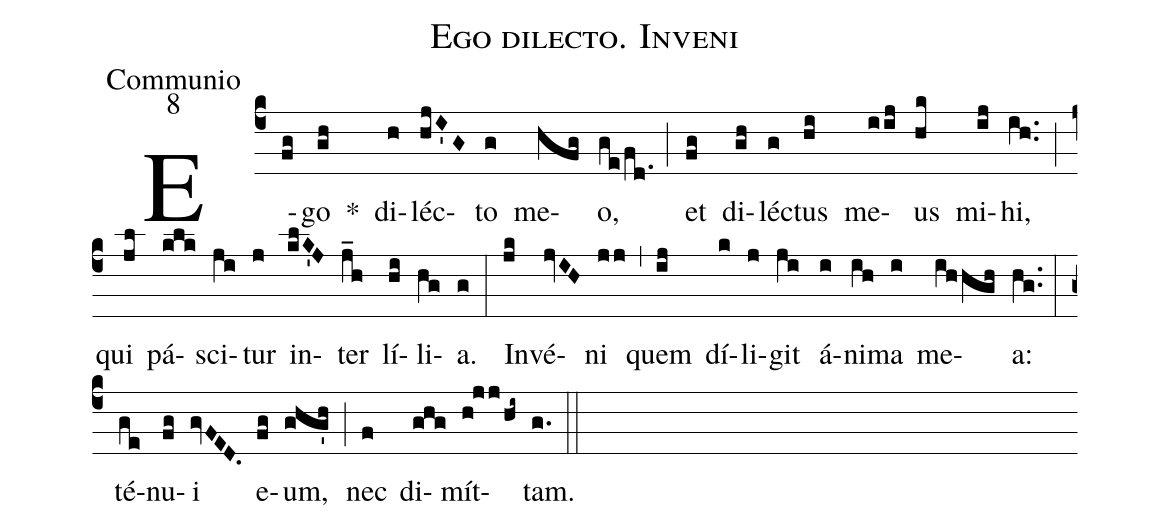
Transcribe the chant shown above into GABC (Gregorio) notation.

name:Ego dilecto. Inveni;
office-part:Communio;
mode:8;
%%
(c4) E(fg)go(gh) *() di(h)léc(hjI'G)to(g) me(hfg)o,(ge/fd.) (;) et(fg) di(gh)léc(g)tus(hi) me(iij)us(hk) mi(ij)hi,(ih..) (;) qui(jl) pá(klk)sci(ji)tur(j) in(klK'J)ter(j_h) lí(hi)li(hg)a.(g) (:)
In(jk)vé(jvIH)ni(jj) (,) quem(ij) dí(k)li(j)git(ji) á(i)ni(ih)ma(i) me(ihhgh)a:(hg..) (:)
té(ge)nu(fg)i(gvFED.) e(fg)um,(ghg'h) (;) nec(f) di(ghg)mít(h!jj/hi~)tam.(g.) (::)
